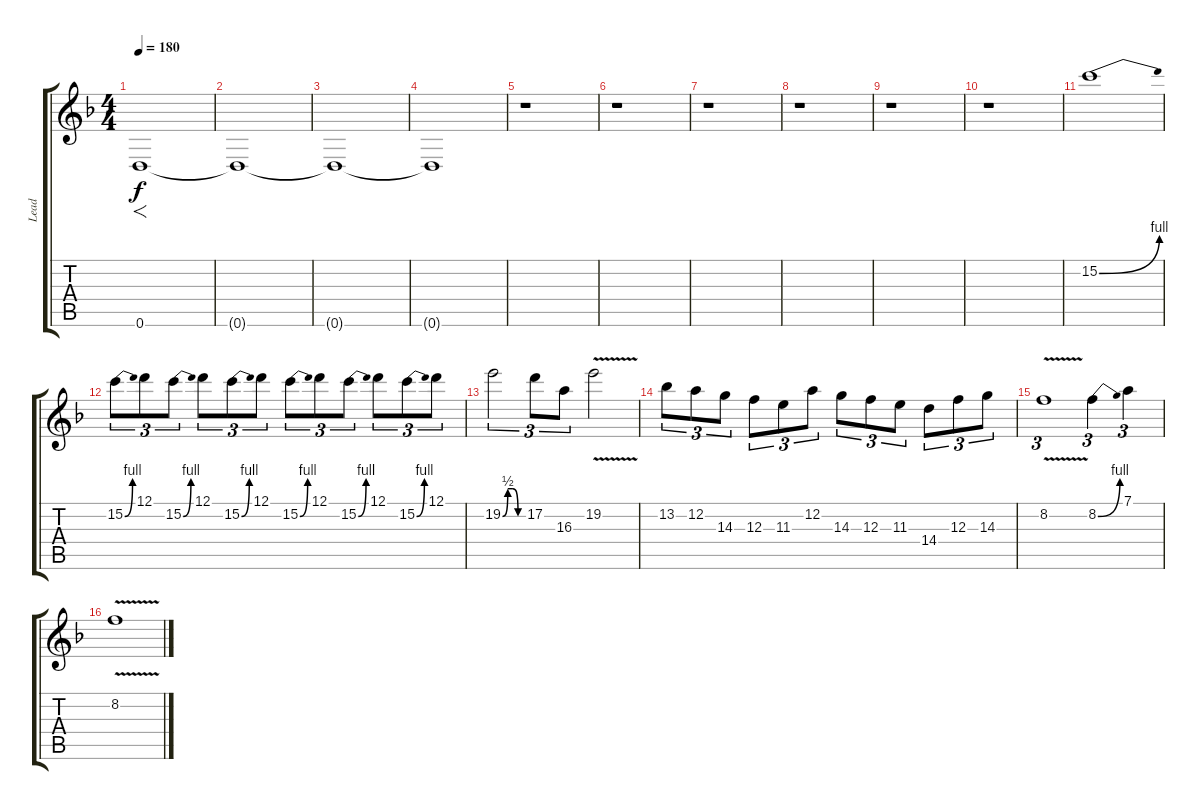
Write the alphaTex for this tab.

\track ("Lead" "Lead") {instrument distortionguitar}
\staff {score tabs}
\tuning (D4 A3 F3 C3 G2 D2) {hide}
\ts (4 4)
\tempo 180
\clef g2
\ks dminor
0.6.1{f dy f instrument choiraahs} |
0.6{t}.1 |
0.6{t}.1{volume 0} |
0.6{t}.1 |
r.1 |
r.1 |
r.1 |
r.1 |
r.1 |
r.1{volume 16 instrument distortionguitar} |
15.2{be (bend 0 0 60 4)}.1 |
15.2{be (bend 0 0 60 4)}.8{tu (3 2)} 12.1.8{tu (3 2)} 15.2{be (bend 0 0 60 4)}.8{tu (3 2)} 12.1.8{tu (3 2)} 15.2{be (bend 0 0 60 4)}.8{tu (3 2)} 12.1.8{tu (3 2)} 15.2{be (bend 0 0 60 4)}.8{tu (3 2)} 12.1.8{tu (3 2)} 15.2{be (bend 0 0 60 4)}.8{tu (3 2)} 12.1.8{tu (3 2)} 15.2{be (bend 0 0 60 4)}.8{tu (3 2)} 12.1.8{tu (3 2)} |
19.2{be (custom 0 0 15 2 30 2 45 0 60 0)}.2{tu (3 2)} 17.2.8{tu (3 2)} 16.3.8{tu (3 2)} 19.2{v}.2 |
13.2.8{tu (3 2)} 12.2.8{tu (3 2)} 14.3.8{tu (3 2)} 12.3.8{tu (3 2)} 11.3.8{tu (3 2)} 12.2.8{tu (3 2)} 14.3.8{tu (3 2)} 12.3.8{tu (3 2)} 11.3.8{tu (3 2)} 14.4.8{tu (3 2)} 12.3.8{tu (3 2)} 14.3.8{tu (3 2)} |
8.2{v}.1{tu (3 2)} 8.2{be (bend 0 0 60 4)}.4{tu (3 2)} 7.1.4{tu (3 2)} |
8.2{v}.1
